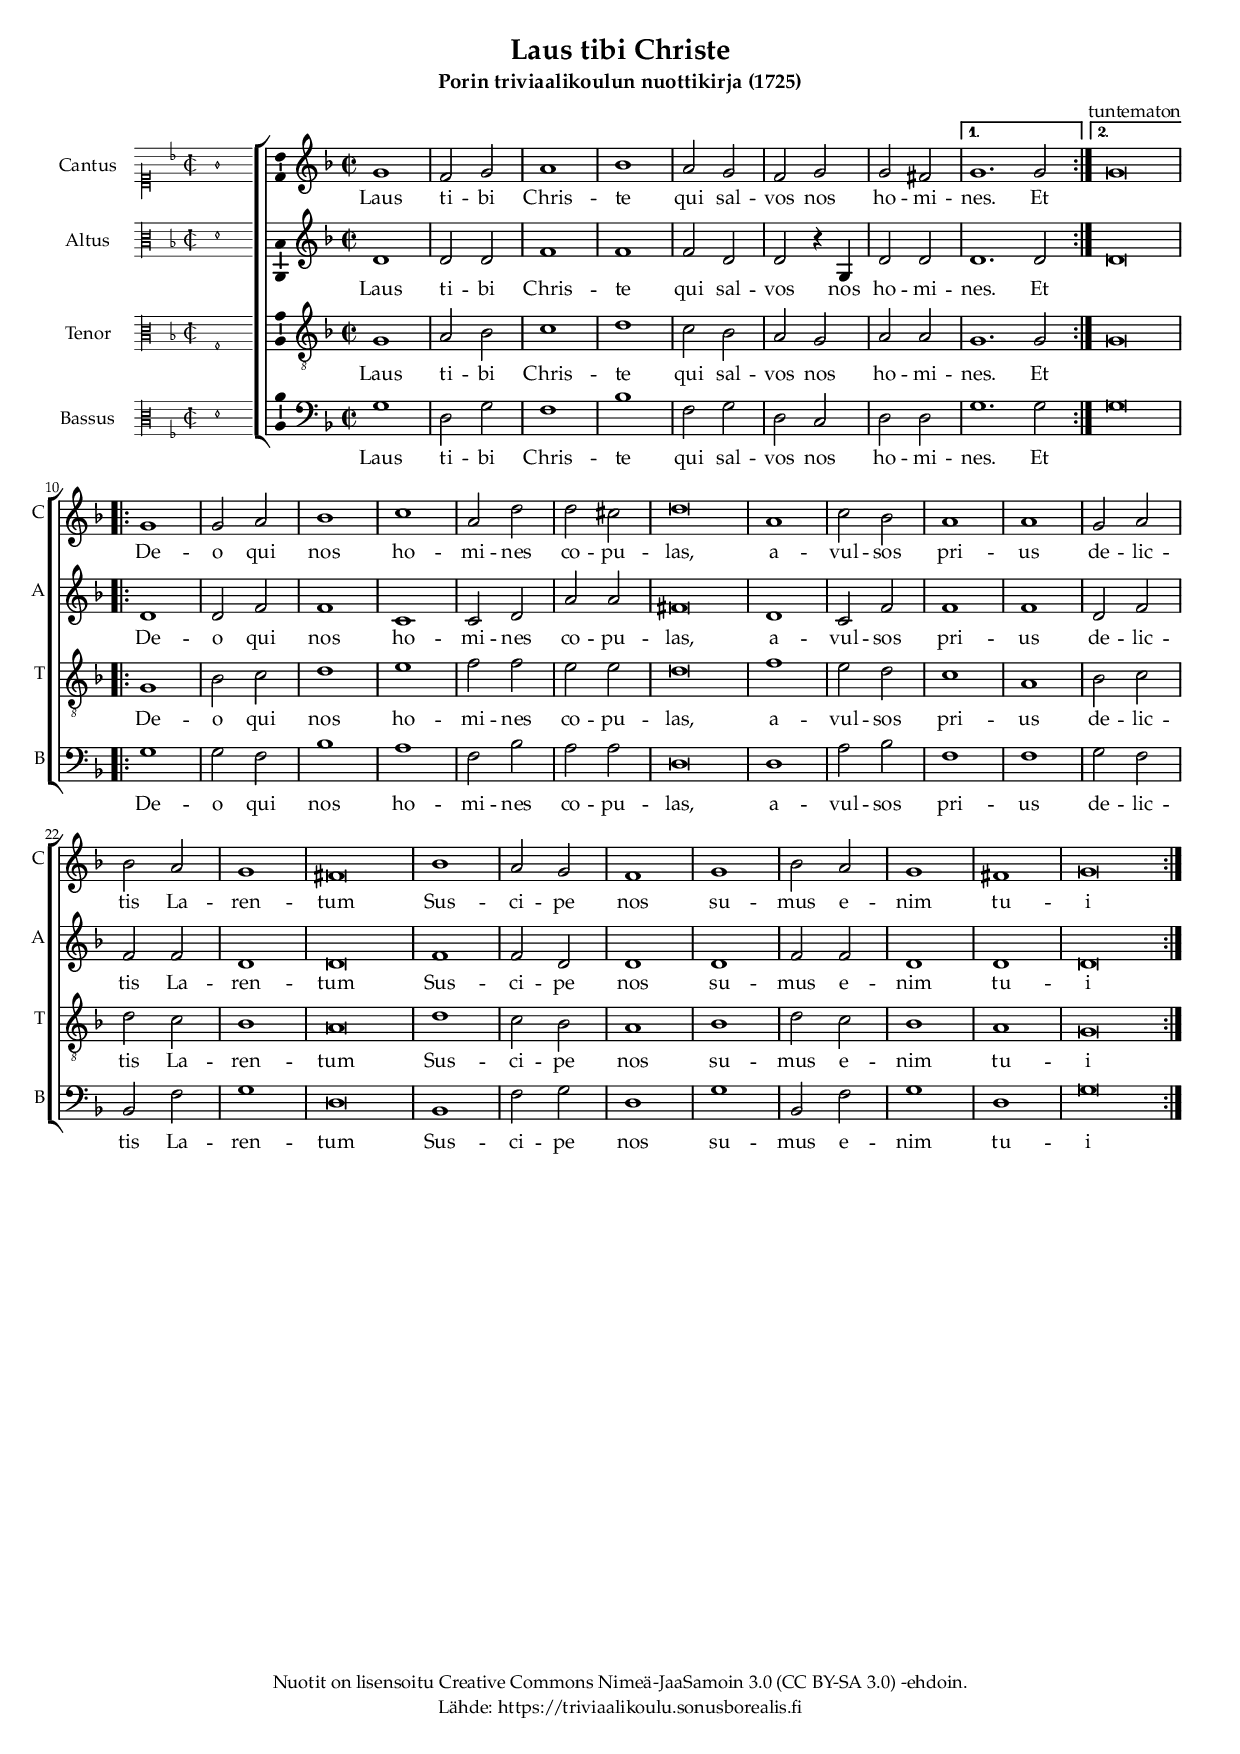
\version "2.19.80"
\include "suomi.ly"

#(set-global-staff-size 16)

global = {
%  \numericTimeSignature
  \time 2/2
%	\set Timing.measureLength = #(ly:make-moment 4/2)
%  \autoBeamOff
  \key d \minor
  \set Staff.midiInstrument = #"voice oohs"
}


SopranoMusic = \relative c'' {
	\set Staff.instrumentName = #"Cantus"
	\set Staff.shortInstrumentName = "C"

	\incipit {
    \clef "mensural-c1"
    \key d
    \minor
    \time 2/2
    g'1
  }

  \repeat volta 2 {
	  g1 | f2 g | a1 | b | a2 g | f g | g fis |
    \set Timing.measureLength = #(ly:make-moment 4/2)
  }
  \alternative {
    {
      g1. g2
    }
    {
      g\breve
    }
  }
  \set Timing.measureLength = #(ly:make-moment 2/2)
  \repeat volta 2 {
    g1 | g2 a | b1 | c | a2 d | d cis |
    \set Timing.measureLength = #(ly:make-moment 4/2)
    d\breve |
    \set Timing.measureLength = #(ly:make-moment 2/2)
    a1 | c2 b | a1 | a | g2 a | b a | g1 |
    \set Timing.measureLength = #(ly:make-moment 4/2)
    fis\breve
    \set Timing.measureLength = #(ly:make-moment 2/2)
    b1 | a2 g | f1 | g | b2 a | g1 | fis |
    \set Timing.measureLength = #(ly:make-moment 4/2)
    g\breve
  }
}

stanzaOneLyrics = \lyricmode {
	Laus ti -- bi Chris -- te qui sal -- vos nos ho -- mi -- nes.
  Et \skip 1
  De -- o  qui nos ho -- mi -- nes co -- pu -- las,
  a -- vul -- sos pri -- us de -- lic -- tis La -- ren -- tum
  Sus -- ci -- pe nos su -- mus e -- nim tu -- i
}

stanzaTwoLyrics = \lyricmode {
   pro -- tec -- ti -- o -- ne tu -- a nos sus -- ci -- _
   \repeat unfold 2 { \skip 1 }
   pis.
  \repeat unfold 21 { \skip 1 }
  Et mi -- se -- re -- re nos -- tri Do -- mi -- nus.
}

AltoMusic = \relative c' {
	\set Staff.instrumentName = #"Altus"
	\set Staff.shortInstrumentName = "A"

	\incipit {
    \clef "mensural-c3"
    \key d \minor
    \time 2/2
    d'1
  }

  \repeat volta 2 {
	  d1 | d2 d | f1 | f | f2 d | d r4 g, | d'2 d |
  }
  \alternative {
    {
      d1. d2
    }
    {
      d\breve
    }
  }
  \set Timing.measureLength = #(ly:make-moment 2/2)
  \repeat volta 2 {
    d1 | d2 f | f1 | c | c2 d | a' a |
    \set Timing.measureLength = #(ly:make-moment 4/2)
    fis\breve |
    \set Timing.measureLength = #(ly:make-moment 2/2)
    d1 | c2 f | f1 | f | d2 f | f f | d1 |
    \set Timing.measureLength = #(ly:make-moment 4/2)
    d\breve |
    \set Timing.measureLength = #(ly:make-moment 2/2)
    f1 | f2 d | d1 | d | f2 f| d1 | d |
    \set Timing.measureLength = #(ly:make-moment 4/2)
    d\breve
  }
}

TenoreMusic = \relative c' {
	\set Staff.instrumentName = #"Tenor"
	\set Staff.shortInstrumentName = "T"

	\incipit { \clef "mensural-c3" \key d \minor \time 2/2 g1 }

	\clef "treble_8"
  \repeat volta 2 {
	  g1 | a2 b | c1 | d | c2 b | a g | a a |
  }
  \alternative {
    {
      g1. g2
    }
    {
      g\breve
    }
  }
  \set Timing.measureLength = #(ly:make-moment 2/2)
  \repeat volta 2 {
    g1 | b2 c | d1 | e | f2 f | e e |
    \set Timing.measureLength = #(ly:make-moment 4/2)
    d\breve |
    \set Timing.measureLength = #(ly:make-moment 2/2)
    f1 | e2 d | c1 | a | b2 c | d c | b1 |
    \set Timing.measureLength = #(ly:make-moment 4/2)
    a\breve |
    \set Timing.measureLength = #(ly:make-moment 2/2)
    d1 | c2 b | a1 | b | d2 c | b1 | a |
    \set Timing.measureLength = #(ly:make-moment 4/2)
    g\breve
  }
}

BassMusic = \relative c' {
	\set Staff.instrumentName = #"Bassus"
	\set Staff.shortInstrumentName = "B"

	\incipit {
    \clef "mensural-c3"
    \set Staff.middleCClefPosition = #4
    \set Staff.middleCPosition = #4
    \set Staff.clefPosition = #0
    \key d \minor
    \time 2/2
    g1
  }

	\clef bass
  \repeat volta 2 {
	  g1 | d2 g | f1 | b | f2 g | d c | d d |
    \set Timing.measureLength = #(ly:make-moment 4/2)
  }
  \alternative {
    {
      g1. g2
    }
    {
      g\breve
    }
  }
  \set Timing.measureLength = #(ly:make-moment 2/2)
  \repeat volta 2 {
    g1 | g2 f | b1 | a | f2 b | a a |
    \set Timing.measureLength = #(ly:make-moment 4/2)
    d,\breve |
    \set Timing.measureLength = #(ly:make-moment 2/2)
    d1 | a'2 b | f1 | f | g2 f | b, f' | g1 |
    \set Timing.measureLength = #(ly:make-moment 4/2)
    d\breve |
    \set Timing.measureLength = #(ly:make-moment 2/2)
    b1 | f'2 g | d1 | g | b,2 f' | g1 | d |
    \set Timing.measureLength = #(ly:make-moment 4/2)
    g\breve
  }

}

\include "laus-tibi-christe.header.ily"


\score {
  \new ChoirStaff <<
    \new Staff <<
      \new Voice = "Soprano" {
		    \global
        \SopranoMusic
      }
     \new Lyrics \lyricsto "Soprano" {
       \stanzaOneLyrics
     }
    >>
    \new Staff <<
      \new Voice = "Alto" {
        \global
        \AltoMusic
      }
     \new Lyrics \lyricsto "Alto" {
       \stanzaOneLyrics
     }
    >>
    \new Staff <<
      \new Voice = "Tenore" {
        \global
        \TenoreMusic
      }
      \new Lyrics \lyricsto "Tenore" {
       \stanzaOneLyrics
      }
    >>
    \new Staff <<
      \new Voice = "Bass" {
        \global
        \BassMusic
      }
      \new Lyrics \lyricsto "Bass" {
       \stanzaOneLyrics
      }
    >>
  >>
  \midi {
    \tempo 4 = 160
  }
  \layout {
    \context {
      \Voice
      \consists "Ambitus_engraver"
    }
    indent = 3.5\cm
    incipit-width = 2\cm
    \context {
     \Staff \RemoveEmptyStaves
   }
    \context {
     \Score
     \override VerticalAxisGroup.remove-first = ##t
    }
  }
}
